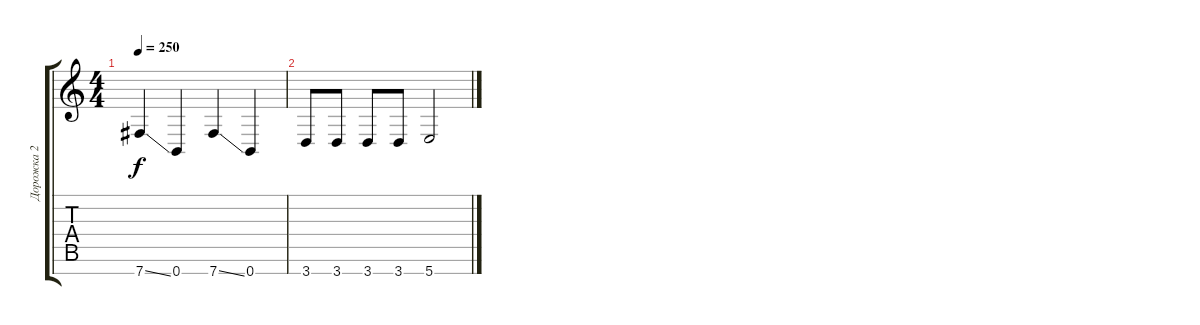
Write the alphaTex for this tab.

\track ("Дорожка 2" "Дорожка 2") {instrument distortionguitar}
\staff {score tabs}
\tuning (E4 B3 G3 D3 A2 E2 B1) {hide}
\ts (4 4)
\tempo 250
\clef g2
\ks c
7.7{ss}.4{dy f} 0.7.4 7.7{ss}.4 0.7.4 |
3.7.8 3.7.8 3.7.8 3.7.8 5.7.2
